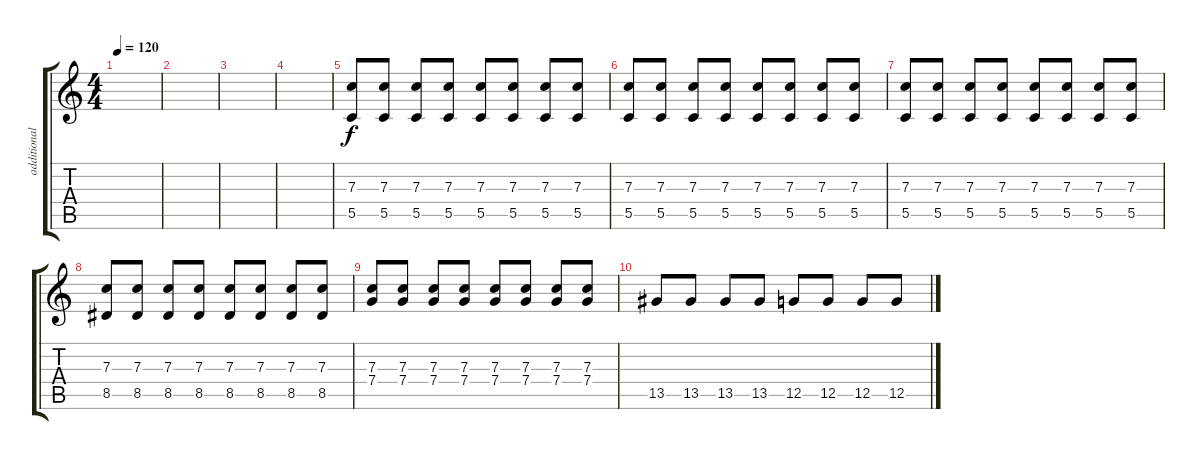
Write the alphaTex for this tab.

\track ("additional guitar" "additional") {instrument distortionguitar}
\staff {score tabs}
\tuning (D4 A3 F3 C3 G2 C2) {hide}
\ts (4 4)
\tempo 120
\clef g2
\ks c
|
|
|
|
(7.3 5.5).8 (7.3 5.5).8 (7.3 5.5).8 (7.3 5.5).8 (7.3 5.5).8 (7.3 5.5).8 (7.3 5.5).8 (7.3 5.5).8 |
(7.3 5.5).8 (7.3 5.5).8 (7.3 5.5).8 (7.3 5.5).8 (7.3 5.5).8 (7.3 5.5).8 (7.3 5.5).8 (7.3 5.5).8 |
(7.3 5.5).8 (7.3 5.5).8 (7.3 5.5).8 (7.3 5.5).8 (7.3 5.5).8 (7.3 5.5).8 (7.3 5.5).8 (7.3 5.5).8 |
(7.3 8.5).8 (7.3 8.5).8 (7.3 8.5).8 (7.3 8.5).8 (7.3 8.5).8 (7.3 8.5).8 (7.3 8.5).8 (7.3 8.5).8 |
(7.3 7.4).8 (7.3 7.4).8 (7.3 7.4).8 (7.3 7.4).8 (7.3 7.4).8 (7.3 7.4).8 (7.3 7.4).8 (7.3 7.4).8 |
13.5.8 13.5.8 13.5.8 13.5.8 12.5.8 12.5.8 12.5.8 12.5.8
